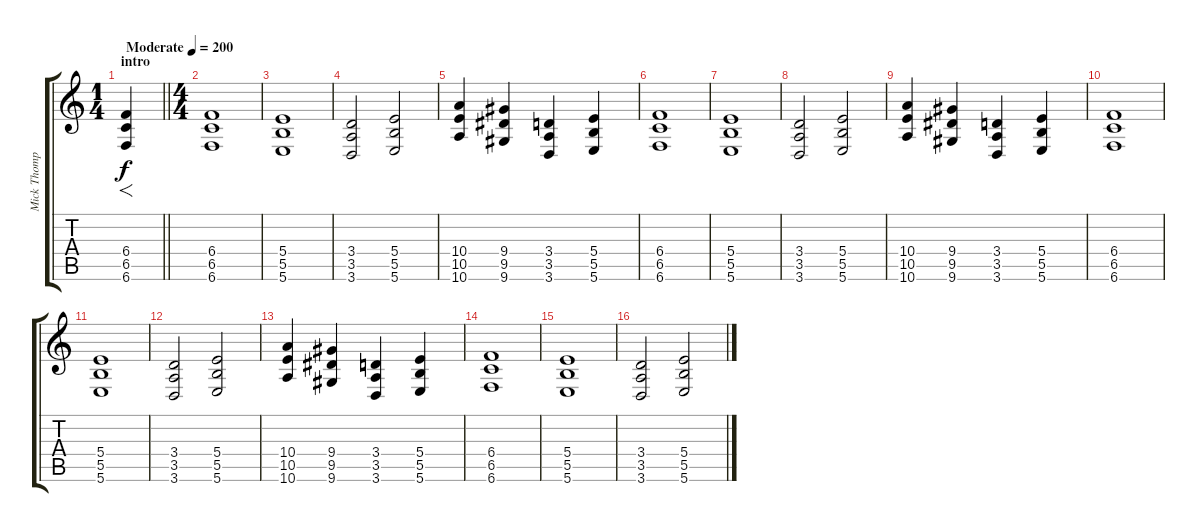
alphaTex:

\track ("Mick Thompson" "Mick Thomp") {instrument distortionguitar}
\staff {score tabs}
\tuning (Db4 Ab3 E3 B2 Gb2 B1) {hide}
\ts (1 4)
\section ("" "intro")
\tempo (200 "Moderate")
\clef g2
\barLineRight lightlight
\ks c
(6.4 6.5 6.6).4{f dy f instrument distortionguitar} |
\ts (4 4)
\section ("" "")
(6.4 6.5 6.6).1 |
(5.4 5.5 5.6).1 |
(3.4 3.5 3.6).2 (5.4 5.5 5.6).2 |
(10.4 10.5 10.6).4 (9.4 9.5 9.6).4 (3.4 3.5 3.6).4 (5.4 5.5 5.6).4 |
(6.4 6.5 6.6).1 |
(5.4 5.5 5.6).1 |
(3.4 3.5 3.6).2 (5.4 5.5 5.6).2 |
(10.4 10.5 10.6).4 (9.4 9.5 9.6).4 (3.4 3.5 3.6).4 (5.4 5.5 5.6).4 |
(6.4 6.5 6.6).1 |
(5.4 5.5 5.6).1 |
(3.4 3.5 3.6).2 (5.4 5.5 5.6).2 |
(10.4 10.5 10.6).4 (9.4 9.5 9.6).4 (3.4 3.5 3.6).4 (5.4 5.5 5.6).4 |
(6.4 6.5 6.6).1 |
(5.4 5.5 5.6).1 |
(3.4 3.5 3.6).2 (5.4 5.5 5.6).2
